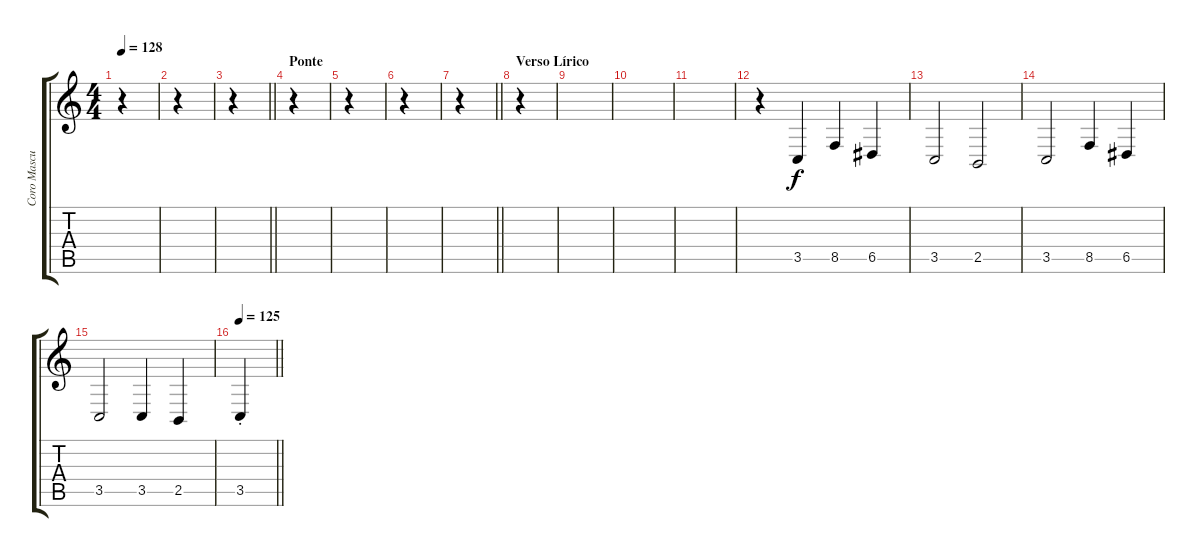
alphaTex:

\track ("Coro Masculino" "Coro Mascu") {instrument choiraahs}
\staff {score tabs}
\tuning (E4 B3 G3 D3 A2 E2) {hide}
\ts (4 4)
\tempo 128
\clef g2
\ks c
r.4{dy f} |
r.4 |
\barLineRight lightlight
r.4 |
\section ("" "Ponte")
r.4 |
r.4 |
r.4 |
\barLineRight lightlight
r.4 |
\section ("" "Verso Lírico")
r.4 |
|
|
|
r.4{volume 12} 3.5.4 8.5.4 6.5.4 |
3.5.2 2.5.2 |
3.5.2 8.5.4 6.5.4 |
3.5.2 3.5.4 2.5.4 |
\tempo 125
\barLineRight lightlight
3.5{st}.4
